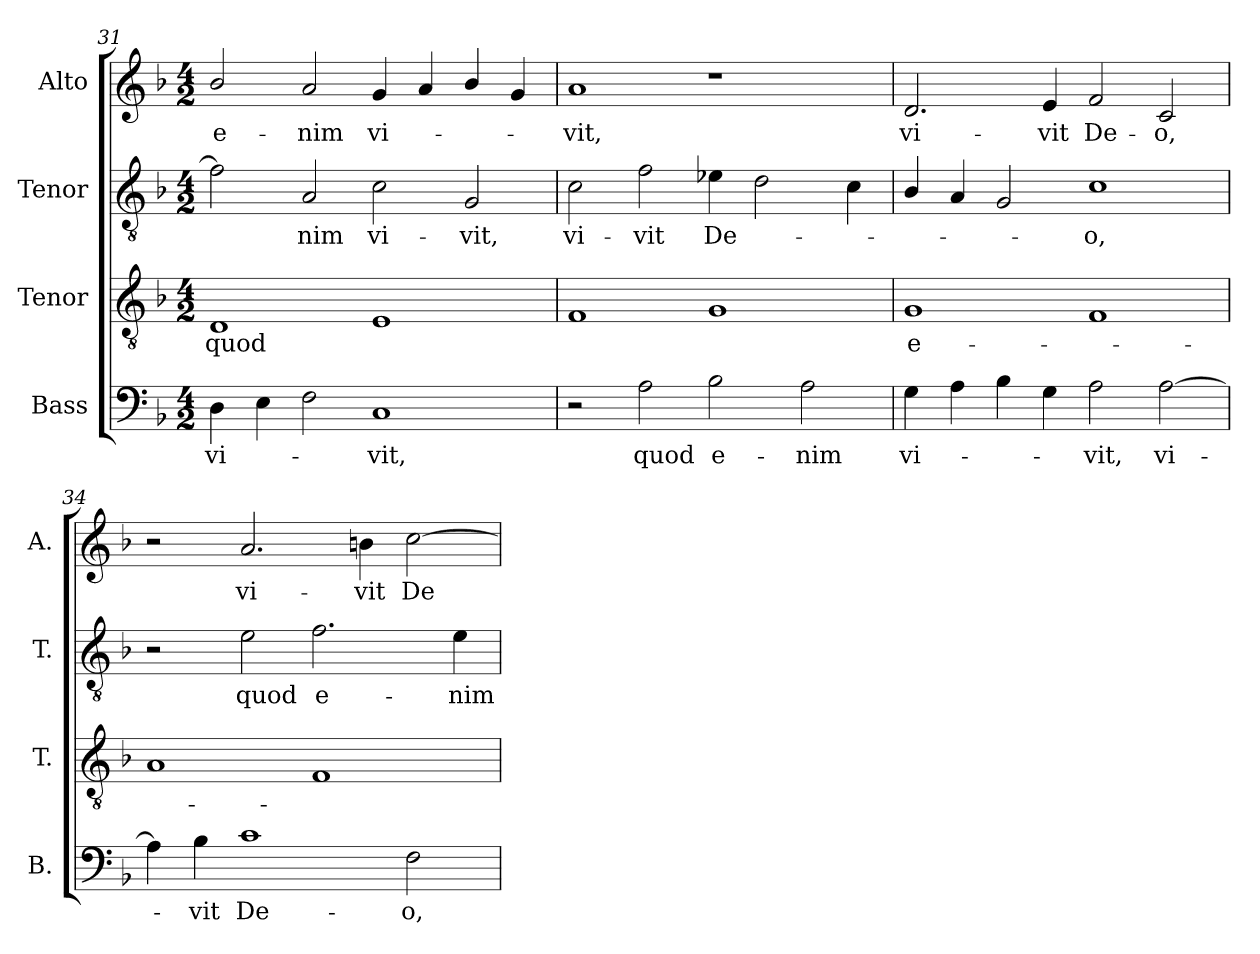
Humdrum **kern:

**kern	**text	**kern	**text	**kern	**text	**kern	**text
*part4	*part4	*part3	*part3	*part2	*part2	*part1	*part1
*staff4	*staff4	*staff3	*staff3	*staff2	*staff2	*staff1	*staff1
*I"Bass	*	*I"Tenor	*	*I"Tenor	*	*I"Alto	*
*I'B.	*	*I'T.	*	*I'T.	*	*I'A.	*
*clefF4	*	*clefGv2	*	*clefGv2	*	*clefG2	*
*	*	*ITrd7c12	*	*ITrd7c12	*	*	*
*k[b-]	*	*k[b-]	*	*k[b-]	*	*k[b-]	*
*F:	*	*F:	*	*F:	*	*F:	*
*M4/2	*	*M4/2	*	*M4/2	*	*M4/2	*
=31	=31	=31	=31	=31	=31	=31	=31
!	!LO:LY:b:color=#000000	!	!	!	!	!	!
!	!	!	!LO:LY:b:color=#000000	!	!	!	!
!	!	!	!	!	!	!	!LO:LY:b:color=#000000
4Di\	vi-	1DDi	quod	2Fi\]	.	2b-i/	e-
4Ei\	.	.	.	.	.	.	.
!	!	!	!	!	!LO:LY:b:color=#000000	!	!
!	!	!	!	!	!	!	!LO:LY:b:color=#000000
2Fi\	.	.	.	2AAi/	-nim	2ai/	-nim
!	!LO:LY:b:color=#000000	!	!	!	!	!	!
!	!	!	!	!	!LO:LY:b:color=#000000	!	!
!	!	!	!	!	!	!	!LO:LY:b:color=#000000
1Ci	-vit,	1EEi	.	2Ci\	vi-	4gi/	vi-
.	.	.	.	.	.	4ai/	.
!	!	!	!	!	!LO:LY:b:color=#000000	!	!
.	.	.	.	2GGi/	-vit,	4b-i/	.
.	.	.	.	.	.	4gi/	.
=32	=32	=32	=32	=32	=32	=32	=32
!	!	!	!	!	!LO:LY:b:color=#000000	!	!
!	!	!	!	!	!	!	!LO:LY:b:color=#000000
2r	.	1FFi	.	2Ci\	vi-	1ai	-vit,
!	!LO:LY:b:color=#000000	!	!	!	!	!	!
!	!	!	!	!	!LO:LY:b:color=#000000	!	!
2Ai\	quod	.	.	2Fi\	-vit	.	.
!	!LO:LY:b:color=#000000	!	!	!	!	!	!
!	!	!	!	!	!LO:LY:b:color=#000000	!	!
2B-i\	e-	1GGi	.	4E-Xi\	De-	1r	.
.	.	.	.	2Di\	.	.	.
!	!LO:LY:b:color=#000000	!	!	!	!	!	!
2Ai\	-nim	.	.	.	.	.	.
.	.	.	.	4Ci\	.	.	.
=33	=33	=33	=33	=33	=33	=33	=33
!	!LO:LY:b:color=#000000	!	!	!	!	!	!
!	!	!	!LO:LY:b:color=#000000	!	!	!	!
!	!	!	!	!	!	!	!LO:LY:b:color=#000000
4Gi\	vi-	1GGi	e-	4BB-i/	.	2.di/	vi-
4Ai\	.	.	.	4AAi/	.	.	.
4B-i\	.	.	.	2GGi/	.	.	.
!	!	!	!	!	!	!	!LO:LY:b:color=#000000
4Gi\	.	.	.	.	.	4ei/	-vit
!	!LO:LY:b:color=#000000	!	!	!	!	!	!
!	!	!	!	!	!LO:LY:b:color=#000000	!	!
!	!	!	!	!	!	!	!LO:LY:b:color=#000000
2Ai\	-vit,	1FFi	.	1Ci	-o,	2fi/	De-
!	!LO:LY:b:color=#000000	!	!	!	!	!	!
!	!	!	!	!	!	!	!LO:LY:b:color=#000000
[2Ai\	vi-	.	.	.	.	2ci/	-o,
!!LO:PB:g=z
=34	=34	=34	=34	=34	=34	=34	=34
4Ai\]	.	1AAi	.	2r	.	2r	.
!	!LO:LY:b:color=#000000	!	!	!	!	!	!
4B-i\	-vit	.	.	.	.	.	.
!	!LO:LY:b:color=#000000	!	!	!	!	!	!
!	!	!	!	!	!LO:LY:b:color=#000000	!	!
!	!	!	!	!	!	!	!LO:LY:b:color=#000000
1ci	De-	.	.	2Ei\	quod	2.ai/	vi-
!	!	!	!	!	!LO:LY:b:color=#000000	!	!
.	.	1FFi	.	2.Fi\	e-	.	.
!	!	!	!	!	!	!	!LO:LY:b:color=#000000
.	.	.	.	.	.	4bni\	-vit
!	!LO:LY:b:color=#000000	!	!	!	!	!	!
!	!	!	!	!	!	!	!LO:LY:b:color=#000000
2Fi\	-o,	.	.	.	.	[2cci\	De-
!	!	!	!	!	!LO:LY:b:color=#000000	!	!
.	.	.	.	4Ei\	-nim	.	.
=	=	=	=	=	=	=	=
*-	*-	*-	*-	*-	*-	*-	*-
